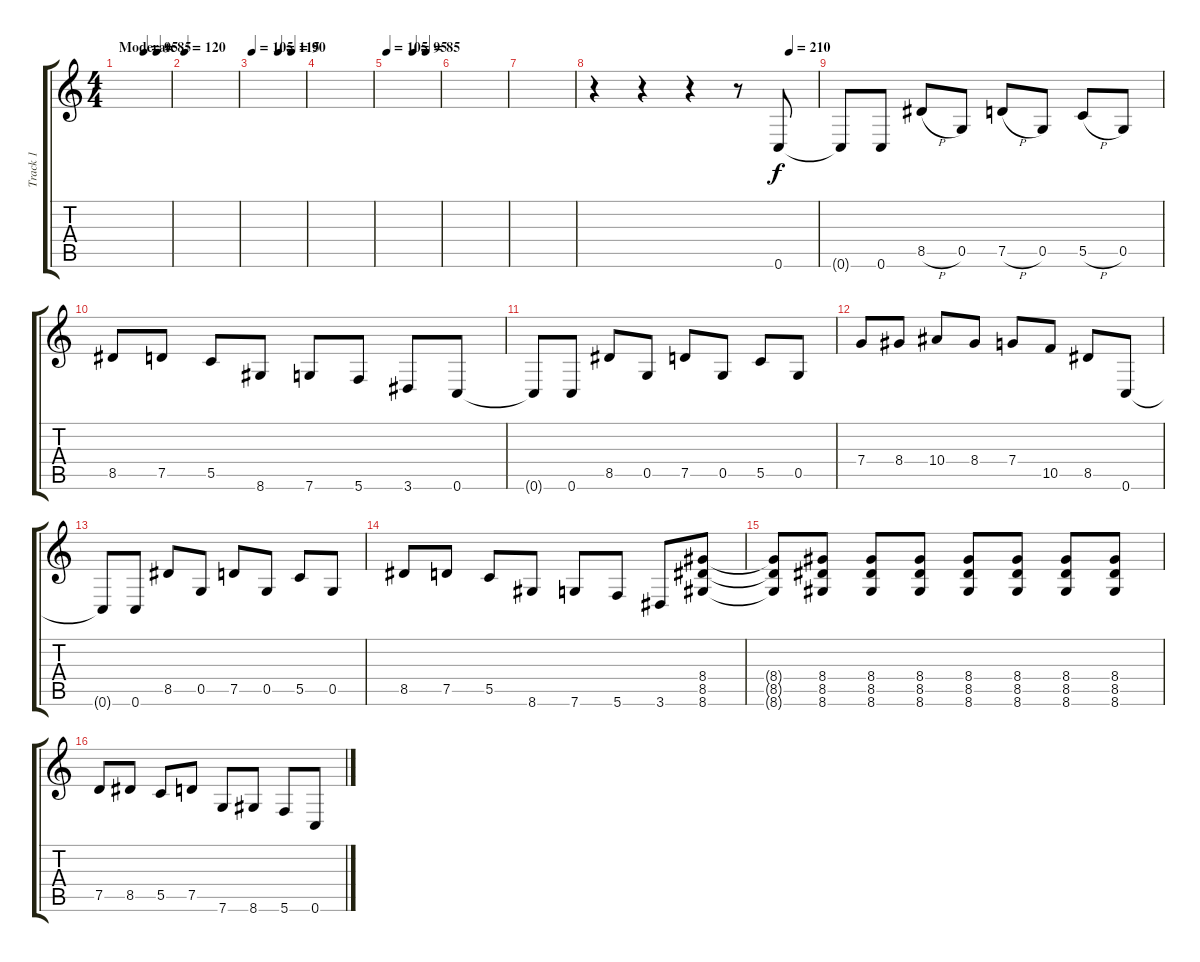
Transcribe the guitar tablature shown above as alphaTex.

\track ("Track 1" "Track 1") {instrument distortionguitar}
\staff {score tabs}
\tuning (D4 A3 F3 C3 G2 C2) {hide}
\ts (4 4)
\tempo (120 "Moderate")
\tempo 105
\tempo (95 0.5)
\tempo (85 0.75)
\tempo (120 "Moderate")
\clef g2
\ks c
|
|
\tempo 105
\tempo (115 0.5)
\tempo (90 0.75)
|
|
\tempo 105
\tempo (95 0.5)
\tempo (85 0.75)
|
|
|
\tempo (210 0.875)
r.4 r.4 r.4 r.8 0.6.8 |
0.6{t}.8 0.6.8 8.5{h}.8 0.5.8 7.5{h}.8 0.5.8 5.5{h}.8 0.5.8 |
8.5.8 7.5.8 5.5.8 8.6.8 7.6.8 5.6.8 3.6.8 0.6.8 |
0.6{t}.8 0.6.8 8.5.8 0.5.8 7.5.8 0.5.8 5.5.8 0.5.8 |
7.4.8 8.4.8 10.4.8 8.4.8 7.4.8 10.5.8 8.5.8 0.6.8 |
0.6{t}.8 0.6.8 8.5.8 0.5.8 7.5.8 0.5.8 5.5.8 0.5.8 |
8.5.8 7.5.8 5.5.8 8.6.8 7.6.8 5.6.8 3.6.8 (8.4 8.5 8.6).8 |
(8.4{t} 8.5{t} 8.6{t}).8 (8.4 8.5 8.6).8 (8.4 8.5 8.6).8 (8.4 8.5 8.6).8 (8.4 8.5 8.6).8 (8.4 8.5 8.6).8 (8.4 8.5 8.6).8 (8.4 8.5 8.6).8 |
7.5.8 8.5.8 5.5.8 7.5.8 7.6.8 8.6.8 5.6.8 0.6.8
